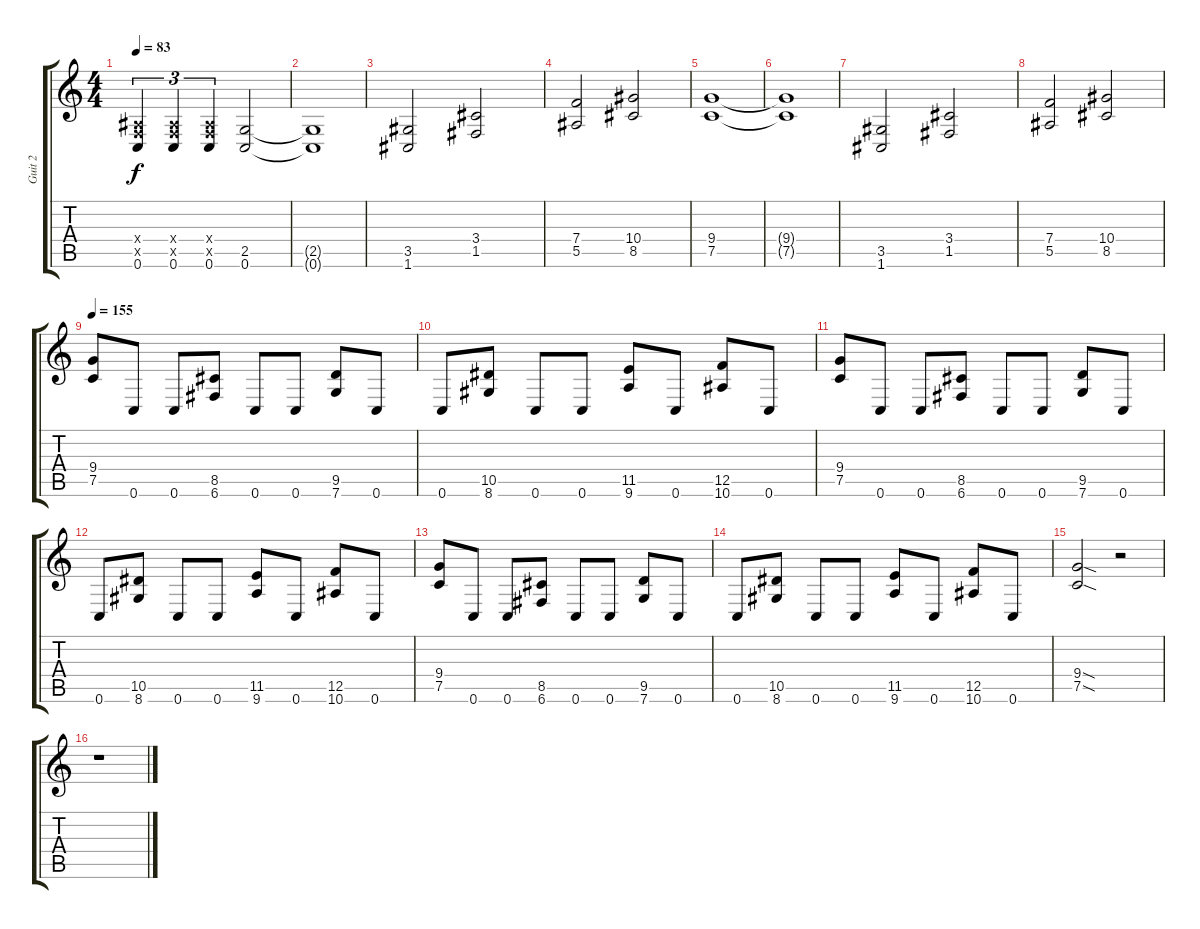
\track ("Guit 2" "Guit 2") {instrument distortionguitar}
\staff {score tabs}
\tuning (C4 G3 Eb3 Bb2 F2 C2) {hide}
\ts (4 4)
\tempo 83
\clef g2
\ks c
(0.4{x} 0.5{x} 0.6).4{tu (3 2) dy f} (0.4{x} 0.5{x} 0.6).4{tu (3 2)} (0.4{x} 0.5{x} 0.6).4{tu (3 2)} (2.5 0.6).2 |
(2.5{t} 0.6{t}).1 |
(3.5 1.6).2 (3.4 1.5).2 |
(7.4 5.5).2 (10.4 8.5).2 |
(9.4 7.5).1 |
(9.4{t} 7.5{t}).1 |
(3.5 1.6).2 (3.4 1.5).2 |
(7.4 5.5).2 (10.4 8.5).2 |
\tempo 155
(9.4 7.5).8 0.6.8 0.6.8 (8.5 6.6).8 0.6.8 0.6.8 (9.5 7.6).8 0.6.8 |
0.6.8 (10.5 8.6).8 0.6.8 0.6.8 (11.5 9.6).8 0.6.8 (12.5 10.6).8 0.6.8 |
(9.4 7.5).8 0.6.8 0.6.8 (8.5 6.6).8 0.6.8 0.6.8 (9.5 7.6).8 0.6.8 |
0.6.8 (10.5 8.6).8 0.6.8 0.6.8 (11.5 9.6).8 0.6.8 (12.5 10.6).8 0.6.8 |
(9.4 7.5).8 0.6.8 0.6.8 (8.5 6.6).8 0.6.8 0.6.8 (9.5 7.6).8 0.6.8 |
0.6.8 (10.5 8.6).8 0.6.8 0.6.8 (11.5 9.6).8 0.6.8 (12.5 10.6).8 0.6.8 |
(9.4{sod} 7.5{sod}).2 r.2 |
r.1
